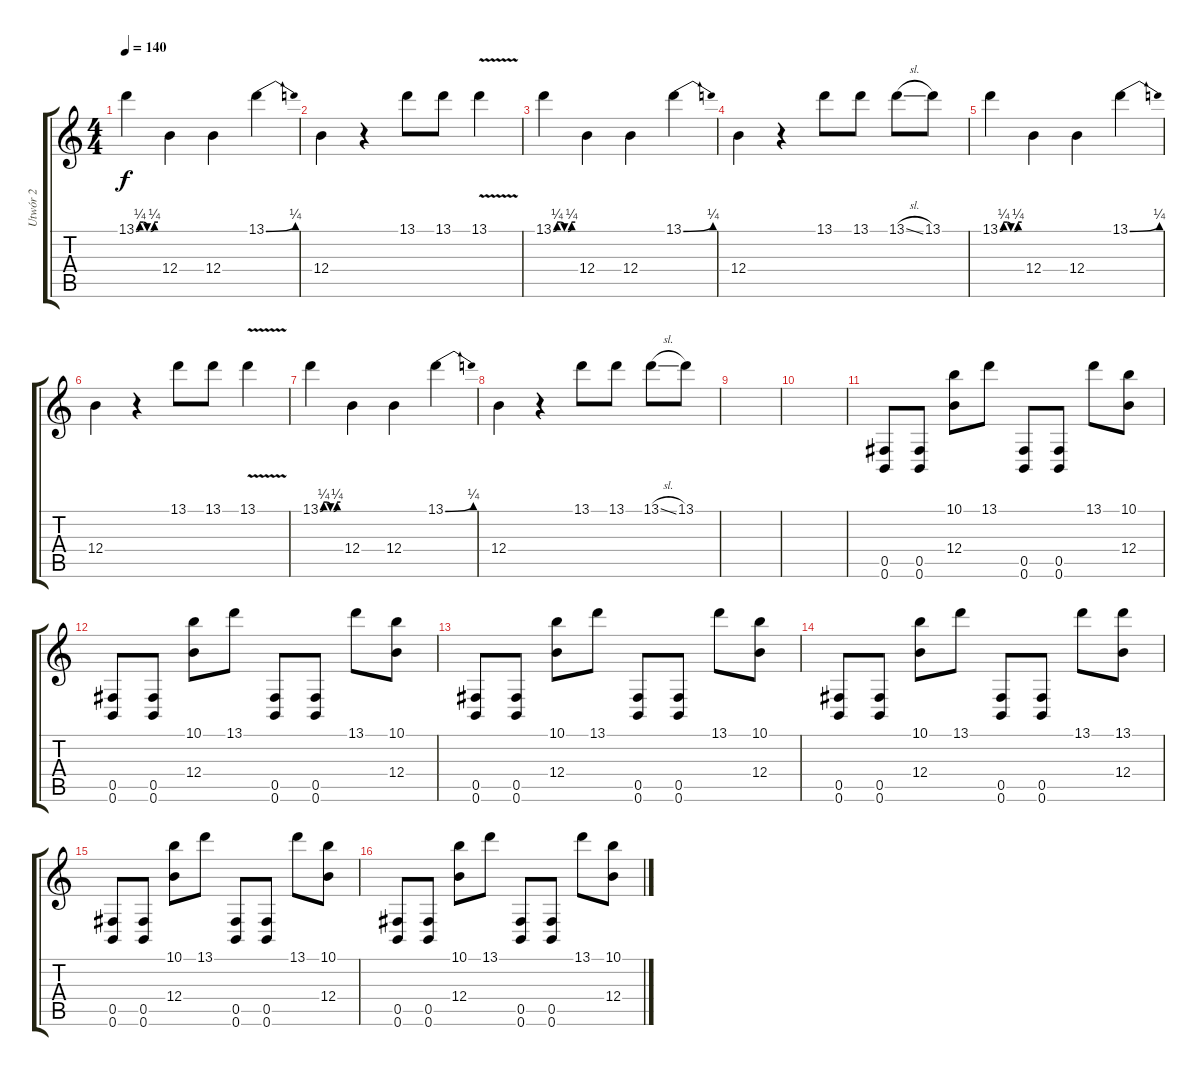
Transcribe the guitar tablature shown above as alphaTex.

\track ("Utwór 2" "Utwór 2") {instrument overdrivenguitar}
\staff {score tabs}
\tuning (Db4 Ab3 E3 B2 Gb2 B1) {hide}
\ts (4 4)
\tempo 140
\clef g2
\ks c
13.1{be (custom 0 0 10 1 20 1 30 0 40 0 50 1 60 1)}.4{dy f} 12.4.4 12.4.4 13.1{be (bend 0 0 60 1)}.4 |
12.4.4 r.4 13.1.8 13.1.8 13.1{v}.4 |
13.1{be (custom 0 0 10 1 20 1 30 0 40 0 50 1 60 1)}.4 12.4.4 12.4.4 13.1{be (bend 0 0 60 1)}.4 |
12.4.4 r.4 13.1.8 13.1.8 13.1{sl}.8 13.1.8 |
13.1{be (custom 0 0 10 1 20 1 30 0 40 0 50 1 60 1)}.4 12.4.4 12.4.4 13.1{be (bend 0 0 60 1)}.4 |
12.4.4 r.4 13.1.8 13.1.8 13.1{v}.4 |
13.1{be (custom 0 0 10 1 20 1 30 0 40 0 50 1 60 1)}.4 12.4.4 12.4.4 13.1{be (bend 0 0 60 1)}.4 |
12.4.4 r.4 13.1.8 13.1.8 13.1{sl}.8 13.1.8 |
|
|
(0.5 0.6).8 (0.5 0.6).8 (10.1 12.4).8 13.1.8 (0.5 0.6).8 (0.5 0.6).8 13.1.8 (10.1 12.4).8 |
(0.5 0.6).8 (0.5 0.6).8 (10.1 12.4).8 13.1.8 (0.5 0.6).8 (0.5 0.6).8 13.1.8 (10.1 12.4).8 |
(0.5 0.6).8 (0.5 0.6).8 (10.1 12.4).8 13.1.8 (0.5 0.6).8 (0.5 0.6).8 13.1.8 (10.1 12.4).8 |
(0.5 0.6).8 (0.5 0.6).8 (10.1 12.4).8 13.1.8 (0.5 0.6).8 (0.5 0.6).8 13.1.8 (13.1 12.4).8 |
(0.5 0.6).8 (0.5 0.6).8 (10.1 12.4).8 13.1.8 (0.5 0.6).8 (0.5 0.6).8 13.1.8 (10.1 12.4).8 |
(0.5 0.6).8 (0.5 0.6).8 (10.1 12.4).8 13.1.8 (0.5 0.6).8 (0.5 0.6).8 13.1.8 (10.1 12.4).8
